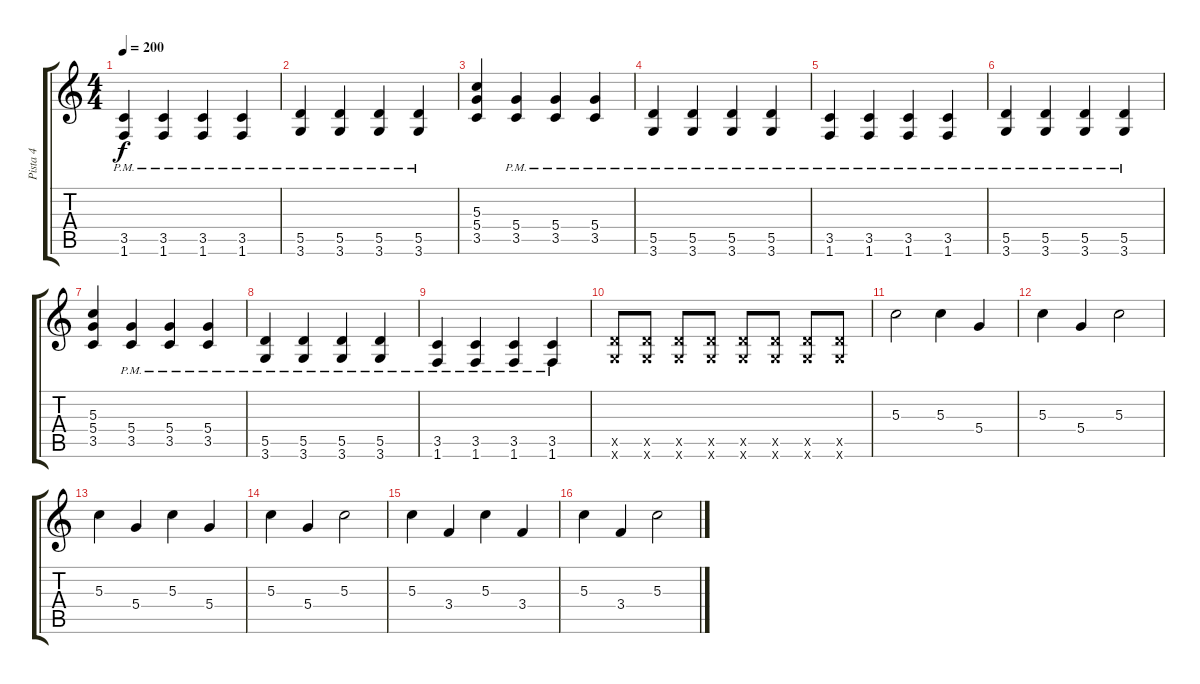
\track ("Pista 4" "Pista 4") {instrument distortionguitar}
\staff {score tabs}
\tuning (E4 B3 G3 D3 A2 E2) {hide}
\ts (4 4)
\tempo 200
\clef g2
\ks c
(3.5{pm} 1.6{pm}).4{dy f} (3.5{pm} 1.6{pm}).4 (3.5{pm} 1.6{pm}).4 (3.5{pm} 1.6{pm}).4 |
(5.5{pm} 3.6{pm}).4 (5.5{pm} 3.6{pm}).4 (5.5{pm} 3.6{pm}).4 (5.5{pm} 3.6{pm}).4 |
(5.3 5.4 3.5).4 (5.4{pm} 3.5{pm}).4 (5.4{pm} 3.5{pm}).4 (5.4{pm} 3.5{pm}).4 |
(5.5{pm} 3.6{pm}).4 (5.5{pm} 3.6{pm}).4 (5.5{pm} 3.6{pm}).4 (5.5{pm} 3.6{pm}).4 |
(3.5{pm} 1.6{pm}).4 (3.5{pm} 1.6{pm}).4 (3.5{pm} 1.6{pm}).4 (3.5{pm} 1.6{pm}).4 |
(5.5{pm} 3.6{pm}).4 (5.5{pm} 3.6{pm}).4 (5.5{pm} 3.6{pm}).4 (5.5{pm} 3.6{pm}).4 |
(5.3 5.4 3.5).4 (5.4{pm} 3.5{pm}).4 (5.4{pm} 3.5{pm}).4 (5.4{pm} 3.5{pm}).4 |
(5.5{pm} 3.6{pm}).4 (5.5{pm} 3.6{pm}).4 (5.5{pm} 3.6{pm}).4 (5.5{pm} 3.6{pm}).4 |
(3.5{pm} 1.6{pm}).4 (3.5{pm} 1.6{pm}).4 (3.5{pm} 1.6{pm}).4 (3.5{pm} 1.6{pm}).4 |
(5.5{x} 3.6{x}).8 (5.5{x} 3.6{x}).8 (5.5{x} 3.6{x}).8 (5.5{x} 3.6{x}).8 (5.5{x} 3.6{x}).8 (5.5{x} 3.6{x}).8 (5.5{x} 3.6{x}).8 (5.5{x} 3.6{x}).8 |
5.3.2 5.3.4 5.4.4 |
5.3.4 5.4.4 5.3.2 |
5.3.4 5.4.4 5.3.4 5.4.4 |
5.3.4 5.4.4 5.3.2 |
5.3.4 3.4.4 5.3.4 3.4.4 |
5.3.4 3.4.4 5.3.2
